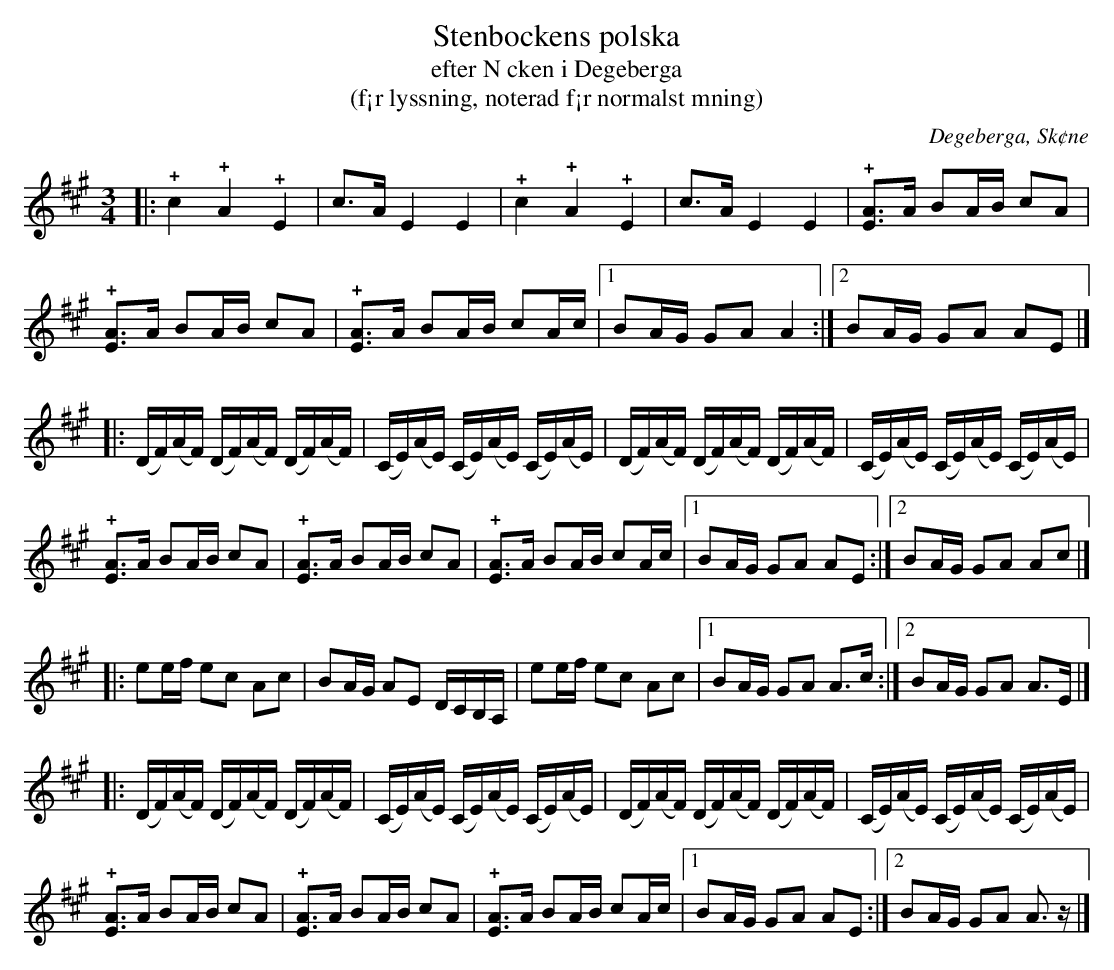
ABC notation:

X:1
T:Stenbockens polska
T:efter N cken i Degeberga
T:(f¡r lyssning, noterad f¡r normalst mning)
O:Degeberga, Sk¢ne
M:3/4
L:1/4
Q:100
K:A
[L:1/4]|: !+!c !+!A !+!E | c/>A/ E E | !+!c !+!A !+!E | c/>A/ E E |[L:1/8] !+![EA]>A BA/B/ cA |
 !+![EA]>A BA/B/ cA | !+![EA]>A BA/B/ cA/c/ |1 BA/G/ GA A2 :|2 BA/G/ GA AE |]
[L:1/16]|: (DF)(AF) (DF)(AF) (DF)(AF) | (CE)(AE) (CE)(AE) (CE)(AE) | (DF)(AF) (DF)(AF) (DF)(AF) | (CE)(AE) (CE)(AE) (CE)(AE) |
[L:1/8] !+![EA]>A BA/B/ cA | !+![EA]>A BA/B/ cA | !+![EA]>A BA/B/ cA/c/ |1 BA/G/ GA AE :|2 BA/G/ GA Ac |]
[L:1/8] |: ee/f/ ec Ac | BA/G/ AE D/C/B,/A,/ | ee/f/ ec Ac |1 BA/G/ GA A>c :|2 BA/G/ GA A>E |]
[L:1/16]|: (DF)(AF) (DF)(AF) (DF)(AF) | (CE)(AE) (CE)(AE) (CE)(AE) | (DF)(AF) (DF)(AF) (DF)(AF) | (CE)(AE) (CE)(AE) (CE)(AE) |
[L:1/8] !+![EA]>A BA/B/ cA | !+![EA]>A BA/B/ cA | !+![EA]>A BA/B/ cA/c/ |1 BA/G/ GA AE :|2 BA/G/ GA A>z |]
